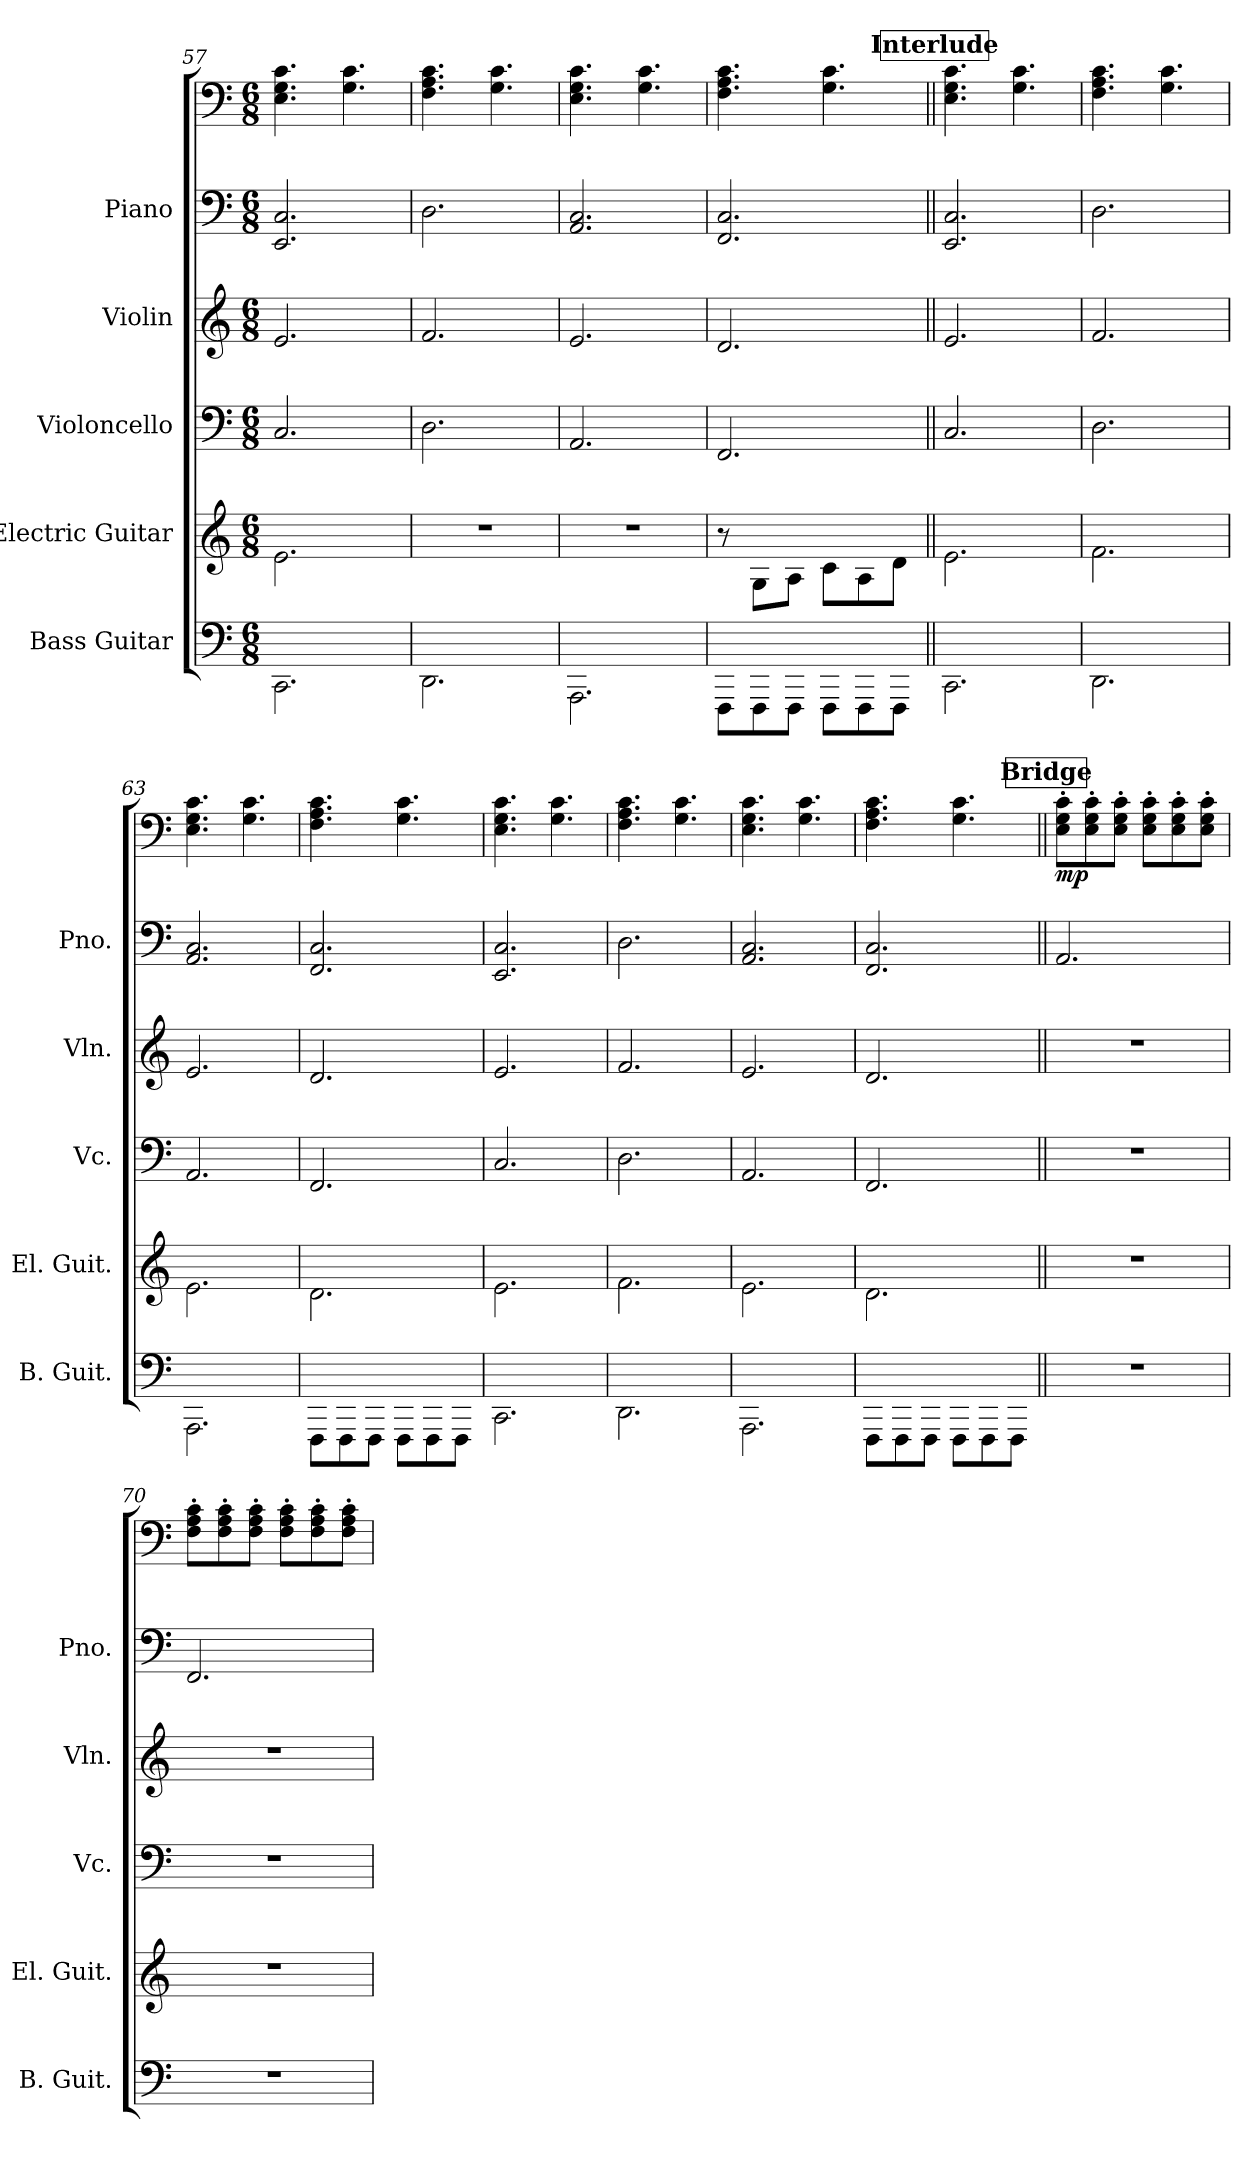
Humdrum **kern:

**kern	**kern	**kern	**kern	**kern	**kern	**dynam
*part5	*part4	*part3	*part2	*part1	*part1	*part1
*staff6	*staff5	*staff4	*staff3	*staff2	*staff1	*staff1/2
*I"Bass Guitar	*I"Electric Guitar	*I"Violoncello	*I"Violin	*I"Piano	*	*
*I'B. Guit.	*I'El. Guit.	*I'Vc.	*I'Vln.	*I'Pno.	*	*
*	*	*clefF4	*clefG2	*clefF4	*clefF4	*
*ITrd7c12	*	*	*	*	*	*
*k[]	*k[]	*k[]	*k[]	*k[]	*k[]	*
*M6/8	*M6/8	*M6/8	*M6/8	*M6/8	*M6/8	*
=57	=57	=57	=57	=57	=57	=57
2.CCC\	2.e\	2.C/	2.e/	2.EE/ 2.C/	4.E\ 4.G\ 4.c\	.
.	.	.	.	.	4.G\ 4.c\	.
=58	=58	=58	=58	=58	=58	=58
2.DDD\	2.r	2.D\	2.f/	2.D\	4.F\ 4.A\ 4.c\	.
.	.	.	.	.	4.G\ 4.c\	.
=59	=59	=59	=59	=59	=59	=59
2.AAAA\	2.r	2.AA/	2.e/	2.AA/ 2.C/	4.E\ 4.G\ 4.c\	.
.	.	.	.	.	4.G\ 4.c\	.
=60	=60	=60	=60	=60	=60	=60
8FFFF\L	8r	2.FF/	2.d/	2.FF/ 2.C/	4.F\ 4.A\ 4.c\	.
8FFFF\	8G\L	.	.	.	.	.
8FFFF\J	8A\J	.	.	.	.	.
8FFFF\L	8c\L	.	.	.	4.G\ 4.c\	.
8FFFF\	8A\	.	.	.	.	.
8FFFF\J	8d\J	.	.	.	.	.
!!LO:REH:place=s1:a:B:fs=14:t=Interlude
=61||	=61||	=61||	=61||	=61||	=61||	=61||
2.CCC\	2.e\	2.C/	2.e/	2.EE/ 2.C/	4.E\ 4.G\ 4.c\	.
.	.	.	.	.	4.G\ 4.c\	.
=62	=62	=62	=62	=62	=62	=62
2.DDD\	2.f\	2.D\	2.f/	2.D\	4.F\ 4.A\ 4.c\	.
.	.	.	.	.	4.G\ 4.c\	.
=63	=63	=63	=63	=63	=63	=63
2.AAAA\	2.e\	2.AA/	2.e/	2.AA/ 2.C/	4.E\ 4.G\ 4.c\	.
.	.	.	.	.	4.G\ 4.c\	.
!!LO:PB:g=z
=64	=64	=64	=64	=64	=64	=64
8FFFF\L	2.d\	2.FF/	2.d/	2.FF/ 2.C/	4.F\ 4.A\ 4.c\	.
8FFFF\	.	.	.	.	.	.
8FFFF\J	.	.	.	.	.	.
8FFFF\L	.	.	.	.	4.G\ 4.c\	.
8FFFF\	.	.	.	.	.	.
8FFFF\J	.	.	.	.	.	.
=65	=65	=65	=65	=65	=65	=65
2.CCC\	2.e\	2.C/	2.e/	2.EE/ 2.C/	4.E\ 4.G\ 4.c\	.
.	.	.	.	.	4.G\ 4.c\	.
=66	=66	=66	=66	=66	=66	=66
2.DDD\	2.f\	2.D\	2.f/	2.D\	4.F\ 4.A\ 4.c\	.
.	.	.	.	.	4.G\ 4.c\	.
=67	=67	=67	=67	=67	=67	=67
2.AAAA\	2.e\	2.AA/	2.e/	2.AA/ 2.C/	4.E\ 4.G\ 4.c\	.
.	.	.	.	.	4.G\ 4.c\	.
=68	=68	=68	=68	=68	=68	=68
8FFFF\L	2.d\	2.FF/	2.d/	2.FF/ 2.C/	4.F\ 4.A\ 4.c\	.
8FFFF\	.	.	.	.	.	.
8FFFF\J	.	.	.	.	.	.
8FFFF\L	.	.	.	.	4.G\ 4.c\	.
8FFFF\	.	.	.	.	.	.
8FFFF\J	.	.	.	.	.	.
!!LO:REH:place=s1:a:B:fs=14:t=Bridge
=69||	=69||	=69||	=69||	=69||	=69||	=69||
!	!	!	!	!	!	!LO:DY:b
2.r	2.r	2.r	2.r	2.AA/	8E\' 8G\' 8c\'L	mp
.	.	.	.	.	8E\' 8G\' 8c\'	.
.	.	.	.	.	8E\' 8G\' 8c\'J	.
.	.	.	.	.	8E\' 8G\' 8c\'L	.
.	.	.	.	.	8E\' 8G\' 8c\'	.
.	.	.	.	.	8E\' 8G\' 8c\'J	.
!!LO:LB:g=z
=70	=70	=70	=70	=70	=70	=70
2.r	2.r	2.r	2.r	2.FF/	8F\' 8A\' 8c\'L	.
.	.	.	.	.	8F\' 8A\' 8c\'	.
.	.	.	.	.	8F\' 8A\' 8c\'J	.
.	.	.	.	.	8F\' 8A\' 8c\'L	.
.	.	.	.	.	8F\' 8A\' 8c\'	.
.	.	.	.	.	8F\' 8A\' 8c\'J	.
=	=	=	=	=	=	=
*-	*-	*-	*-	*-	*-	*-
